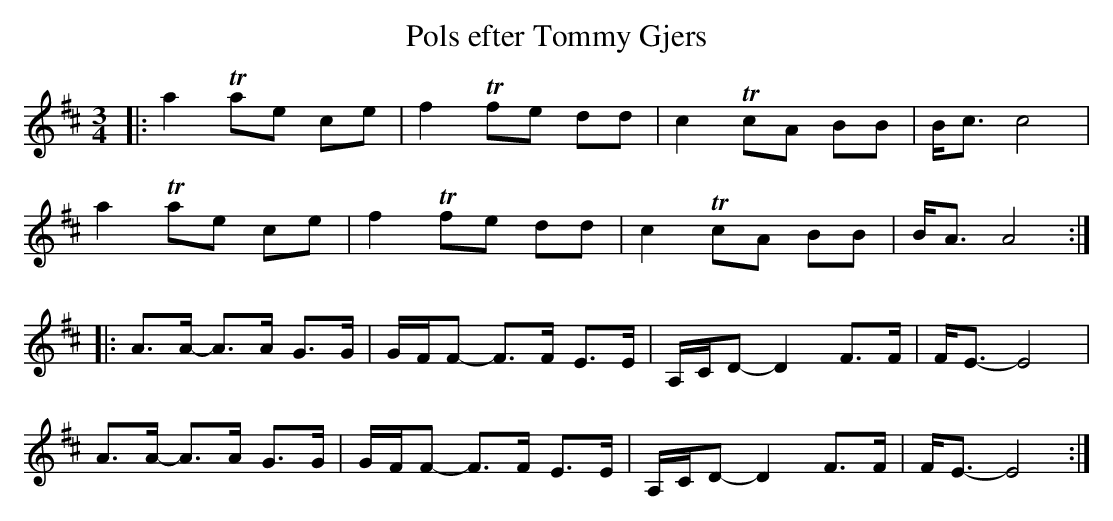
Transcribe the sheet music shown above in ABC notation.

X:1
T:Pols efter Tommy Gjers
M:3/4
L:1/8
K:D
|: a2 +trill+ae ce | f2 +trill+fe dd | c2 +trill+cA BB | B<c c4 |
a2 +trill+ae ce | f2 +trill+fe dd | c2 +trill+cA BB | B<A A4 :|
|: A>A -A>A G>G | G/F/F -  F>F E>E | A,/C/D - D2 F>F | F<E - E4 |
A>A -A>A G>G | G/F/F -  F>F E>E | A,/C/D - D2 F>F | F<E - E4 :|
